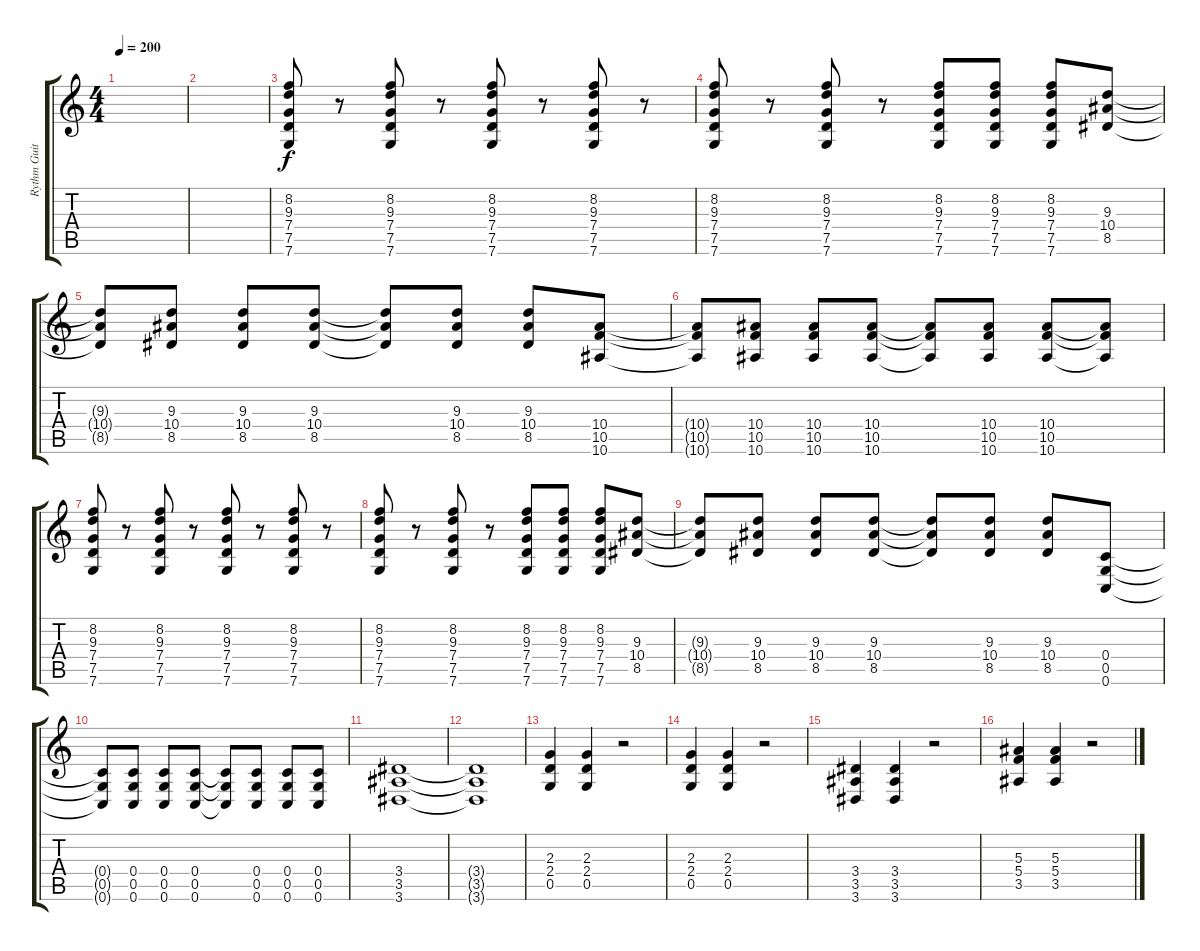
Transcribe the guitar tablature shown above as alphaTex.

\track ("Rythm Guitar" "Rythm Guit") {instrument distortionguitar}
\staff {score tabs}
\tuning (D4 A3 F3 C3 G2 C2) {hide}
\ts (4 4)
\tempo 200
\clef g2
\ks c
|
|
(8.2 9.3 7.4 7.5 7.6).8{volume 15 instrument distortionguitar} r.8 (8.2 9.3 7.4 7.5 7.6).8 r.8 (8.2 9.3 7.4 7.5 7.6).8 r.8 (8.2 9.3 7.4 7.5 7.6).8 r.8 |
(8.2 9.3 7.4 7.5 7.6).8 r.8 (8.2 9.3 7.4 7.5 7.6).8 r.8 (8.2 9.3 7.4 7.5 7.6).8 (8.2 9.3 7.4 7.5 7.6).8 (8.2 9.3 7.4 7.5 7.6).8 (9.3 10.4 8.5).8 |
(9.3{t} 10.4{t} 8.5{t}).8 (9.3 10.4 8.5).8 (9.3 10.4 8.5).8 (9.3 10.4 8.5).8 (9.3{t} 10.4{t} 8.5{t}).8 (9.3 10.4 8.5).8 (9.3 10.4 8.5).8 (10.4 10.5 10.6).8 |
(10.4{t} 10.5{t} 10.6{t}).8 (10.4 10.5 10.6).8 (10.4 10.5 10.6).8 (10.4 10.5 10.6).8 (10.4{t} 10.5{t} 10.6{t}).8 (10.4 10.5 10.6).8 (10.4 10.5 10.6).8 (10.4{t} 10.5{t} 10.6{t}).8 |
(8.2 9.3 7.4 7.5 7.6).8 r.8 (8.2 9.3 7.4 7.5 7.6).8 r.8 (8.2 9.3 7.4 7.5 7.6).8 r.8 (8.2 9.3 7.4 7.5 7.6).8 r.8 |
(8.2 9.3 7.4 7.5 7.6).8 r.8 (8.2 9.3 7.4 7.5 7.6).8 r.8 (8.2 9.3 7.4 7.5 7.6).8 (8.2 9.3 7.4 7.5 7.6).8 (8.2 9.3 7.4 7.5 7.6).8 (9.3 10.4 8.5).8 |
(9.3{t} 10.4{t} 8.5{t}).8 (9.3 10.4 8.5).8 (9.3 10.4 8.5).8 (9.3 10.4 8.5).8 (9.3{t} 10.4{t} 8.5{t}).8 (9.3 10.4 8.5).8 (9.3 10.4 8.5).8 (0.4 0.5 0.6).8 |
(0.4{t} 0.5{t} 0.6{t}).8 (0.4 0.5 0.6).8 (0.4 0.5 0.6).8 (0.4 0.5 0.6).8 (0.4{t} 0.5{t} 0.6{t}).8 (0.4 0.5 0.6).8 (0.4 0.5 0.6).8 (0.4 0.5 0.6).8 |
(3.4 3.5 3.6).1 |
(3.4{t} 3.5{t} 3.6{t}).1 |
(2.3 2.4 0.5).4{instrument distortionguitar} (2.3 2.4 0.5).4 r.2 |
(2.3 2.4 0.5).4 (2.3 2.4 0.5).4 r.2 |
(3.4 3.5 3.6).4 (3.4 3.5 3.6).4 r.2 |
(5.3 5.4 3.5).4 (5.3 5.4 3.5).4 r.2
